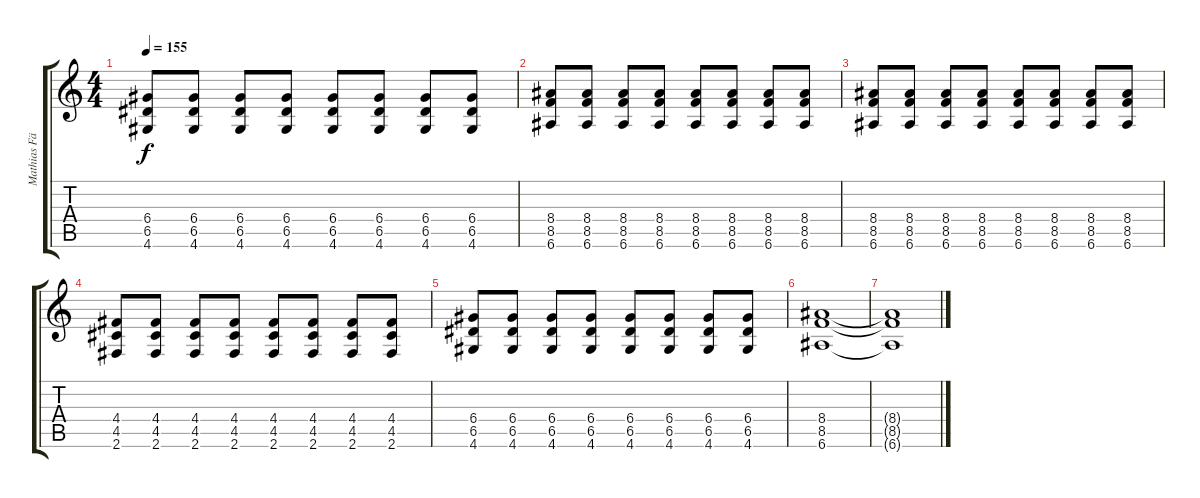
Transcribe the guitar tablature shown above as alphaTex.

\track ("Mathias Färm Rhytm" "Mathias Fä") {instrument distortionguitar}
\staff {score tabs}
\tuning (E4 B3 G3 D3 A2 E2) {hide}
\ts (4 4)
\tempo 155
\clef g2
\ks c
(6.4 6.5 4.6).8{dy f} (6.4 6.5 4.6).8 (6.4 6.5 4.6).8 (6.4 6.5 4.6).8 (6.4 6.5 4.6).8 (6.4 6.5 4.6).8 (6.4 6.5 4.6).8 (6.4 6.5 4.6).8 |
(8.4 8.5 6.6).8 (8.4 8.5 6.6).8 (8.4 8.5 6.6).8 (8.4 8.5 6.6).8 (8.4 8.5 6.6).8 (8.4 8.5 6.6).8 (8.4 8.5 6.6).8 (8.4 8.5 6.6).8 |
(8.4 8.5 6.6).8 (8.4 8.5 6.6).8 (8.4 8.5 6.6).8 (8.4 8.5 6.6).8 (8.4 8.5 6.6).8 (8.4 8.5 6.6).8 (8.4 8.5 6.6).8 (8.4 8.5 6.6).8 |
(4.4 4.5 2.6).8 (4.4 4.5 2.6).8 (4.4 4.5 2.6).8 (4.4 4.5 2.6).8 (4.4 4.5 2.6).8 (4.4 4.5 2.6).8 (4.4 4.5 2.6).8 (4.4 4.5 2.6).8 |
(6.4 6.5 4.6).8 (6.4 6.5 4.6).8 (6.4 6.5 4.6).8 (6.4 6.5 4.6).8 (6.4 6.5 4.6).8 (6.4 6.5 4.6).8 (6.4 6.5 4.6).8 (6.4 6.5 4.6).8 |
(8.4 8.5 6.6).1 |
(8.4{t} 8.5{t} 6.6{t}).1
